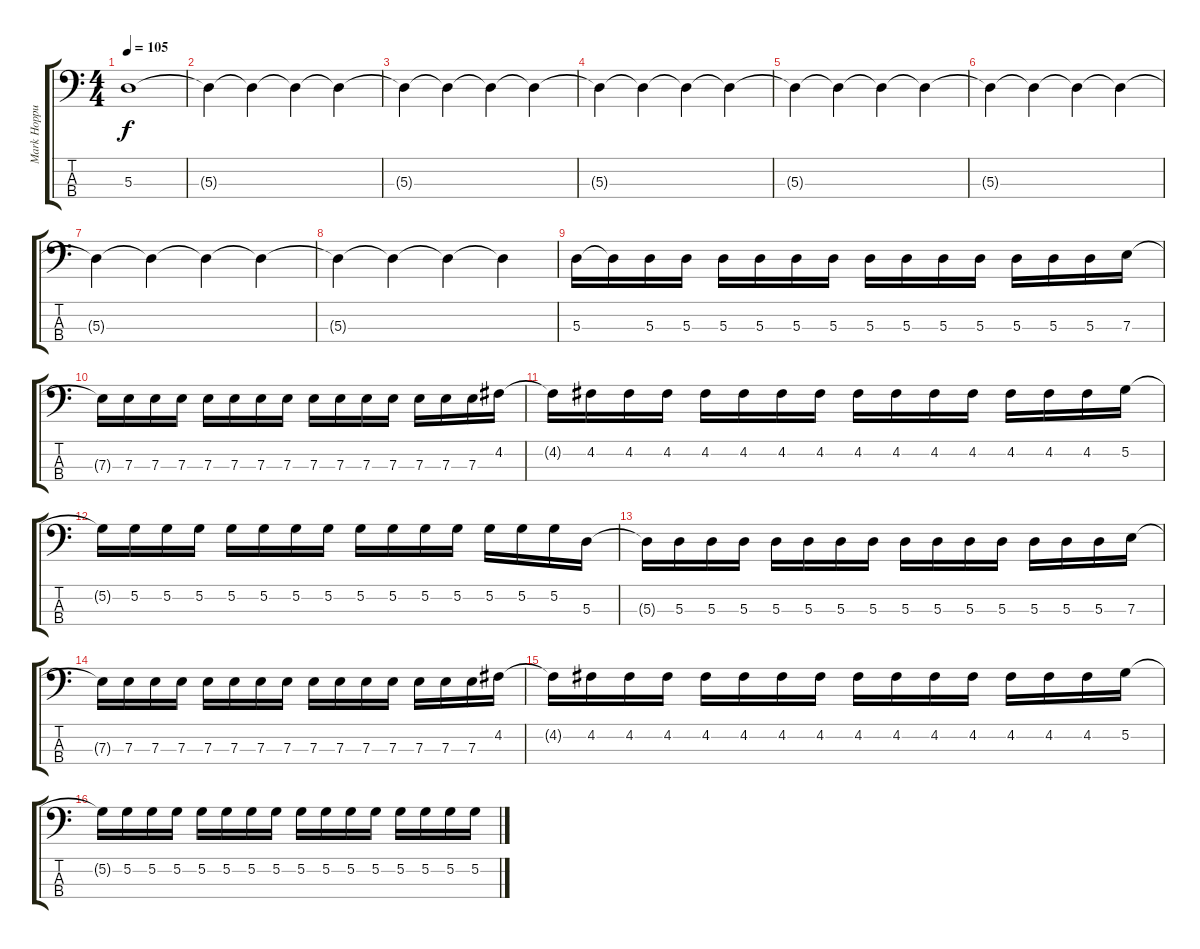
\track ("Mark Hoppus (Bass)" "Mark Hoppu") {instrument electricbasspick}
\staff {score tabs}
\tuning (G2 D2 A1 E1) {hide}
\ts (4 4)
\tempo 105
\clef f4
\ks c
5.3.1{dy f} |
5.3{t}.4 5.3{t}.4 5.3{t}.4 5.3{t}.4 |
5.3{t}.4 5.3{t}.4 5.3{t}.4 5.3{t}.4 |
5.3{t}.4 5.3{t}.4 5.3{t}.4 5.3{t}.4 |
5.3{t}.4 5.3{t}.4 5.3{t}.4 5.3{t}.4 |
5.3{t}.4 5.3{t}.4 5.3{t}.4 5.3{t}.4 |
5.3{t}.4 5.3{t}.4 5.3{t}.4 5.3{t}.4 |
5.3{t}.4 5.3{t}.4 5.3{t}.4 5.3{t}.4 |
5.3.16 5.3{t}.16 5.3.16 5.3.16 5.3.16 5.3.16 5.3.16 5.3.16 5.3.16 5.3.16 5.3.16 5.3.16 5.3.16 5.3.16 5.3.16 7.3.16 |
7.3{t}.16 7.3.16 7.3.16 7.3.16 7.3.16 7.3.16 7.3.16 7.3.16 7.3.16 7.3.16 7.3.16 7.3.16 7.3.16 7.3.16 7.3.16 4.2.16 |
4.2{t}.16 4.2.16 4.2.16 4.2.16 4.2.16 4.2.16 4.2.16 4.2.16 4.2.16 4.2.16 4.2.16 4.2.16 4.2.16 4.2.16 4.2.16 5.2.16 |
5.2{t}.16 5.2.16 5.2.16 5.2.16 5.2.16 5.2.16 5.2.16 5.2.16 5.2.16 5.2.16 5.2.16 5.2.16 5.2.16 5.2.16 5.2.16 5.3.16 |
5.3{t}.16 5.3.16 5.3.16 5.3.16 5.3.16 5.3.16 5.3.16 5.3.16 5.3.16 5.3.16 5.3.16 5.3.16 5.3.16 5.3.16 5.3.16 7.3.16 |
7.3{t}.16 7.3.16 7.3.16 7.3.16 7.3.16 7.3.16 7.3.16 7.3.16 7.3.16 7.3.16 7.3.16 7.3.16 7.3.16 7.3.16 7.3.16 4.2.16 |
4.2{t}.16 4.2.16 4.2.16 4.2.16 4.2.16 4.2.16 4.2.16 4.2.16 4.2.16 4.2.16 4.2.16 4.2.16 4.2.16 4.2.16 4.2.16 5.2.16 |
5.2{t}.16 5.2.16 5.2.16 5.2.16 5.2.16 5.2.16 5.2.16 5.2.16 5.2.16 5.2.16 5.2.16 5.2.16 5.2.16 5.2.16 5.2.16 5.2.16
